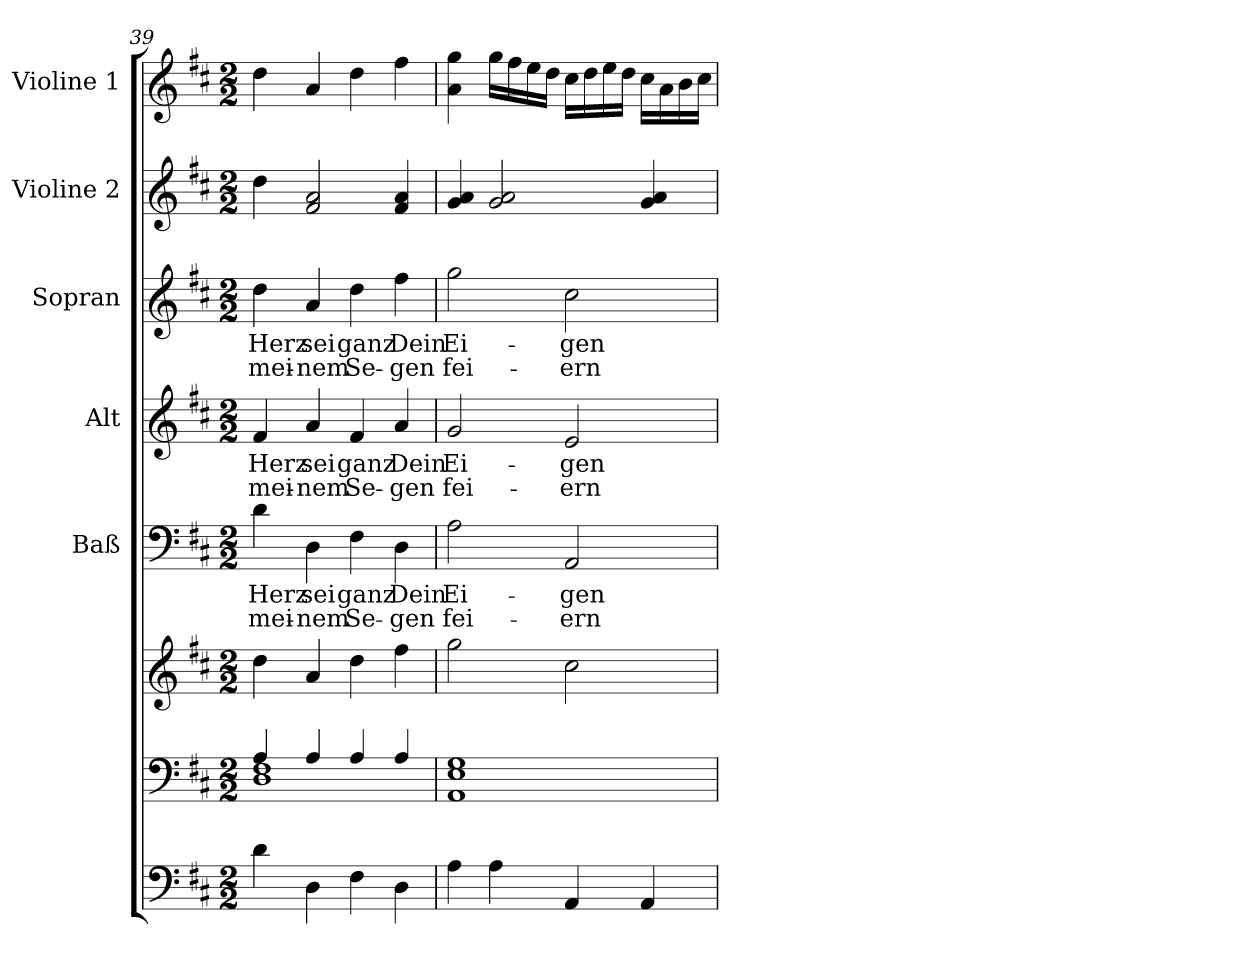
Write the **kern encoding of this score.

**kern	**kern	**kern	**kern	**text	**text	**kern	**text	**text	**kern	**text	**text	**kern	**kern
*part7	*part6	*part6	*part5	*part5	*part5	*part4	*part4	*part4	*part3	*part3	*part3	*part2	*part1
*staff8	*staff7	*staff6	*staff5	*staff5	*staff5	*staff4	*staff4	*staff4	*staff3	*staff3	*staff3	*staff2	*staff1
*	*	*	*I"Baß	*	*	*I"Alt	*	*	*I"Sopran	*	*	*I"Violine 2	*I"Violine 1
*	*	*	*	*	*	*	*	*	*	*	*	*I'Vln	*I'Vln
*clefF4	*clefF4	*clefG2	*clefF4	*	*	*clefG2	*	*	*clefG2	*	*	*clefG2	*clefG2
*ITrd7c12	*	*	*	*	*	*	*	*	*	*	*	*	*
*k[f#c#]	*k[f#c#]	*k[f#c#]	*k[f#c#]	*	*	*k[f#c#]	*	*	*k[f#c#]	*	*	*k[f#c#]	*k[f#c#]
*D:	*D:	*D:	*D:	*	*	*D:	*	*	*D:	*	*	*D:	*D:
*M2/2	*M2/2	*M2/2	*M2/2	*	*	*M2/2	*	*	*M2/2	*	*	*M2/2	*M2/2
=39	=39	=39	=39	=39	=39	=39	=39	=39	=39	=39	=39	=39	=39
*	*^	*	*	*	*	*	*	*	*	*	*	*	*
!	!	!	!	!	!LO:LY:b	!LO:LY:b	!	!LO:LY:b	!LO:LY:b	!	!LO:LY:b	!LO:LY:b	!	!
4D\	4A/	1D 1F#	4dd\	4d\	Herz	mei-	4f#/	Herz	mei-	4dd\	Herz	mei-	4dd\	4dd\
!	!	!	!	!	!LO:LY:b	!LO:LY:b	!	!LO:LY:b	!LO:LY:b	!	!LO:LY:b	!LO:LY:b	!	!
4DD\	4A/	.	4a/	4D\	sei	-nem	4a/	sei	-nem	4a/	sei	-nem	2f#/ 2a/	4a/
!	!	!	!	!	!LO:LY:b	!LO:LY:b	!	!LO:LY:b	!LO:LY:b	!	!LO:LY:b	!LO:LY:b	!	!
4FF#\	4A/	.	4dd\	4F#\	ganz	Se-	4f#/	ganz	Se-	4dd\	ganz	Se-	.	4dd\
!	!	!	!	!	!LO:LY:b	!LO:LY:b	!	!LO:LY:b	!LO:LY:b	!	!LO:LY:b	!LO:LY:b	!	!
4DD\	4A/	.	4ff#\	4D\	Dein	-gen	4a/	Dein	-gen	4ff#\	Dein	-gen	4f#/ 4a/	4ff#\
*	*v	*v	*	*	*	*	*	*	*	*	*	*	*	*
=40	=40	=40	=40	=40	=40	=40	=40	=40	=40	=40	=40	=40	=40
!	!	!	!	!LO:LY:b	!LO:LY:b	!	!LO:LY:b	!LO:LY:b	!	!LO:LY:b	!LO:LY:b	!	!
4AA\	1AA 1E 1G	2gg\	2A\	Ei-	fei-	2g/	Ei-	fei-	2gg\	Ei-	fei-	4g/ 4a/	4a\ 4gg\
4AA\	.	.	.	.	.	.	.	.	.	.	.	2g/ 2a/	16gg\LL
.	.	.	.	.	.	.	.	.	.	.	.	.	16ff#\
.	.	.	.	.	.	.	.	.	.	.	.	.	16ee\
.	.	.	.	.	.	.	.	.	.	.	.	.	16dd\JJ
!	!	!	!	!LO:LY:b	!LO:LY:b	!	!LO:LY:b	!LO:LY:b	!	!LO:LY:b	!LO:LY:b	!	!
4AAA/	.	2cc#\	2AA/	-gen-	-ern	2e/	-gen-	-ern	2cc#\	-gen-	-ern	.	16cc#\LL
.	.	.	.	.	.	.	.	.	.	.	.	.	16dd\
.	.	.	.	.	.	.	.	.	.	.	.	.	16ee\
.	.	.	.	.	.	.	.	.	.	.	.	.	16dd\JJ
4AAA/	.	.	.	.	.	.	.	.	.	.	.	4g/ 4a/	16cc#\LL
.	.	.	.	.	.	.	.	.	.	.	.	.	16a\
.	.	.	.	.	.	.	.	.	.	.	.	.	16b\
.	.	.	.	.	.	.	.	.	.	.	.	.	16cc#\JJ
=	=	=	=	=	=	=	=	=	=	=	=	=	=
*-	*-	*-	*-	*-	*-	*-	*-	*-	*-	*-	*-	*-	*-
